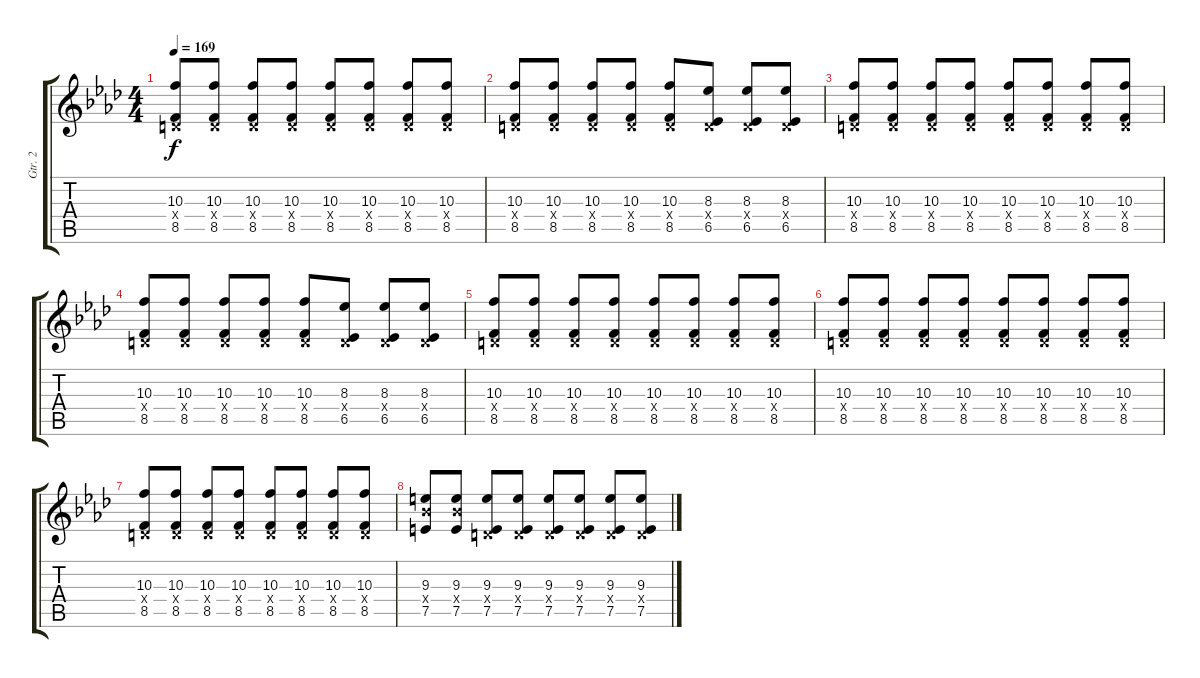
\track ("Gtr. 2" "Gtr. 2") {instrument distortionguitar}
\staff {score tabs}
\tuning (E4 B3 G3 D3 A2 E2) {hide}
\ts (4 4)
\tempo 169
\clef g2
\ks fminor
(10.3 0.4{x} 8.5).8{dy f} (10.3 0.4{x} 8.5).8 (10.3 0.4{x} 8.5).8 (10.3 0.4{x} 8.5).8 (10.3 0.4{x} 8.5).8 (10.3 0.4{x} 8.5).8 (10.3 0.4{x} 8.5).8 (10.3 0.4{x} 8.5).8 |
(10.3 0.4{x} 8.5).8 (10.3 0.4{x} 8.5).8 (10.3 0.4{x} 8.5).8 (10.3 0.4{x} 8.5).8 (10.3 0.4{x} 8.5).8 (8.3 0.4{x} 6.5).8 (8.3 0.4{x} 6.5).8 (8.3 0.4{x} 6.5).8 |
(10.3 0.4{x} 8.5).8 (10.3 0.4{x} 8.5).8 (10.3 0.4{x} 8.5).8 (10.3 0.4{x} 8.5).8 (10.3 0.4{x} 8.5).8 (10.3 0.4{x} 8.5).8 (10.3 0.4{x} 8.5).8 (10.3 0.4{x} 8.5).8 |
(10.3 0.4{x} 8.5).8 (10.3 0.4{x} 8.5).8 (10.3 0.4{x} 8.5).8 (10.3 0.4{x} 8.5).8 (10.3 0.4{x} 8.5).8 (8.3 0.4{x} 6.5).8 (8.3 0.4{x} 6.5).8 (8.3 0.4{x} 6.5).8 |
(10.3 0.4{x} 8.5).8 (10.3 0.4{x} 8.5).8 (10.3 0.4{x} 8.5).8 (10.3 0.4{x} 8.5).8 (10.3 0.4{x} 8.5).8 (10.3 0.4{x} 8.5).8 (10.3 0.4{x} 8.5).8 (10.3 0.4{x} 8.5).8 |
(10.3 0.4{x} 8.5).8 (10.3 0.4{x} 8.5).8 (10.3 0.4{x} 8.5).8 (10.3 0.4{x} 8.5).8 (10.3 0.4{x} 8.5).8 (10.3 0.4{x} 8.5).8 (10.3 0.4{x} 8.5).8 (10.3 0.4{x} 8.5).8 |
(10.3 0.4{x} 8.5).8 (10.3 0.4{x} 8.5).8 (10.3 0.4{x} 8.5).8 (10.3 0.4{x} 8.5).8 (10.3 0.4{x} 8.5).8 (10.3 0.4{x} 8.5).8 (10.3 0.4{x} 8.5).8 (10.3 0.4{x} 8.5).8 |
(9.3 8.4{x} 7.5).8 (9.3 8.4{x} 7.5).8 (9.3 0.4{x} 7.5).8 (9.3 0.4{x} 7.5).8 (9.3 0.4{x} 7.5).8 (9.3 0.4{x} 7.5).8 (9.3 0.4{x} 7.5).8 (9.3 0.4{x} 7.5).8
